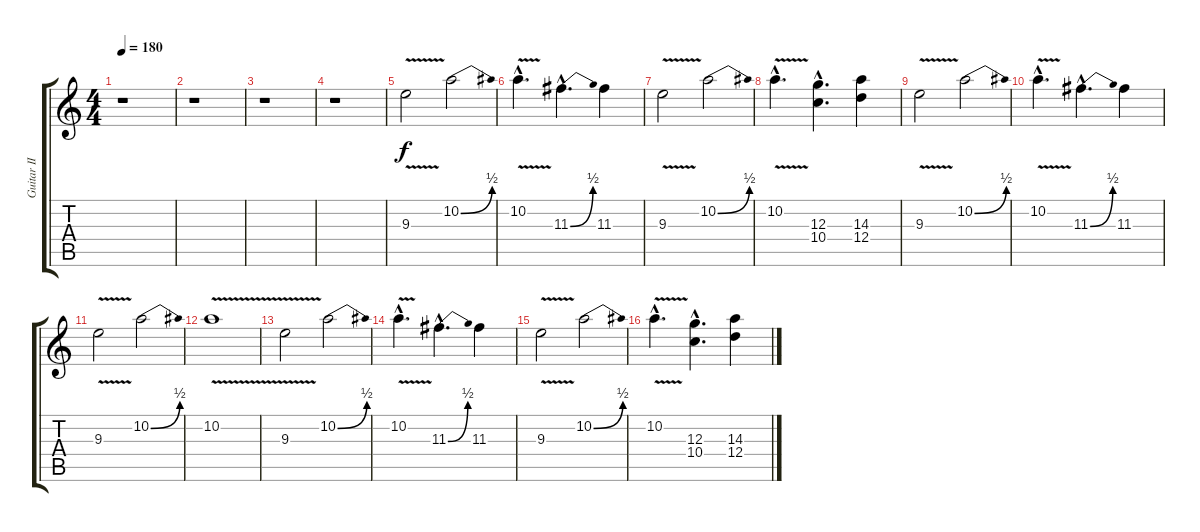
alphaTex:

\track ("Guitar II" "Guitar II") {instrument overdrivenguitar}
\staff {score tabs}
\tuning (E4 B3 G3 D3 A2 E2) {hide}
\ts (4 4)
\tempo 180
\clef g2
\ks c
r.1{dy mp} |
r.1 |
r.1 |
r.1 |
9.3{v}.2{dy f} 10.2{be (bend 0 0 60 2)}.2 |
10.2{v hac}.4{d} 11.3{be (bend 0 0 60 2) hac}.4{d} 11.3.4 |
9.3{v}.2 10.2{be (bend 0 0 60 2)}.2 |
10.2{v hac}.4{d} (12.3{hac} 10.4{hac}).4{d} (14.3 12.4).4 |
9.3{v}.2 10.2{be (bend 0 0 60 2)}.2 |
10.2{v hac}.4{d} 11.3{be (bend 0 0 60 2) hac}.4{d} 11.3.4 |
9.3{v}.2 10.2{be (bend 0 0 60 2)}.2 |
10.2{v}.1 |
9.3{v}.2 10.2{be (bend 0 0 60 2)}.2 |
10.2{v hac}.4{d} 11.3{be (bend 0 0 60 2) hac}.4{d} 11.3.4 |
9.3{v}.2 10.2{be (bend 0 0 60 2)}.2 |
10.2{v hac}.4{d} (12.3{hac} 10.4{hac}).4{d} (14.3 12.4).4
